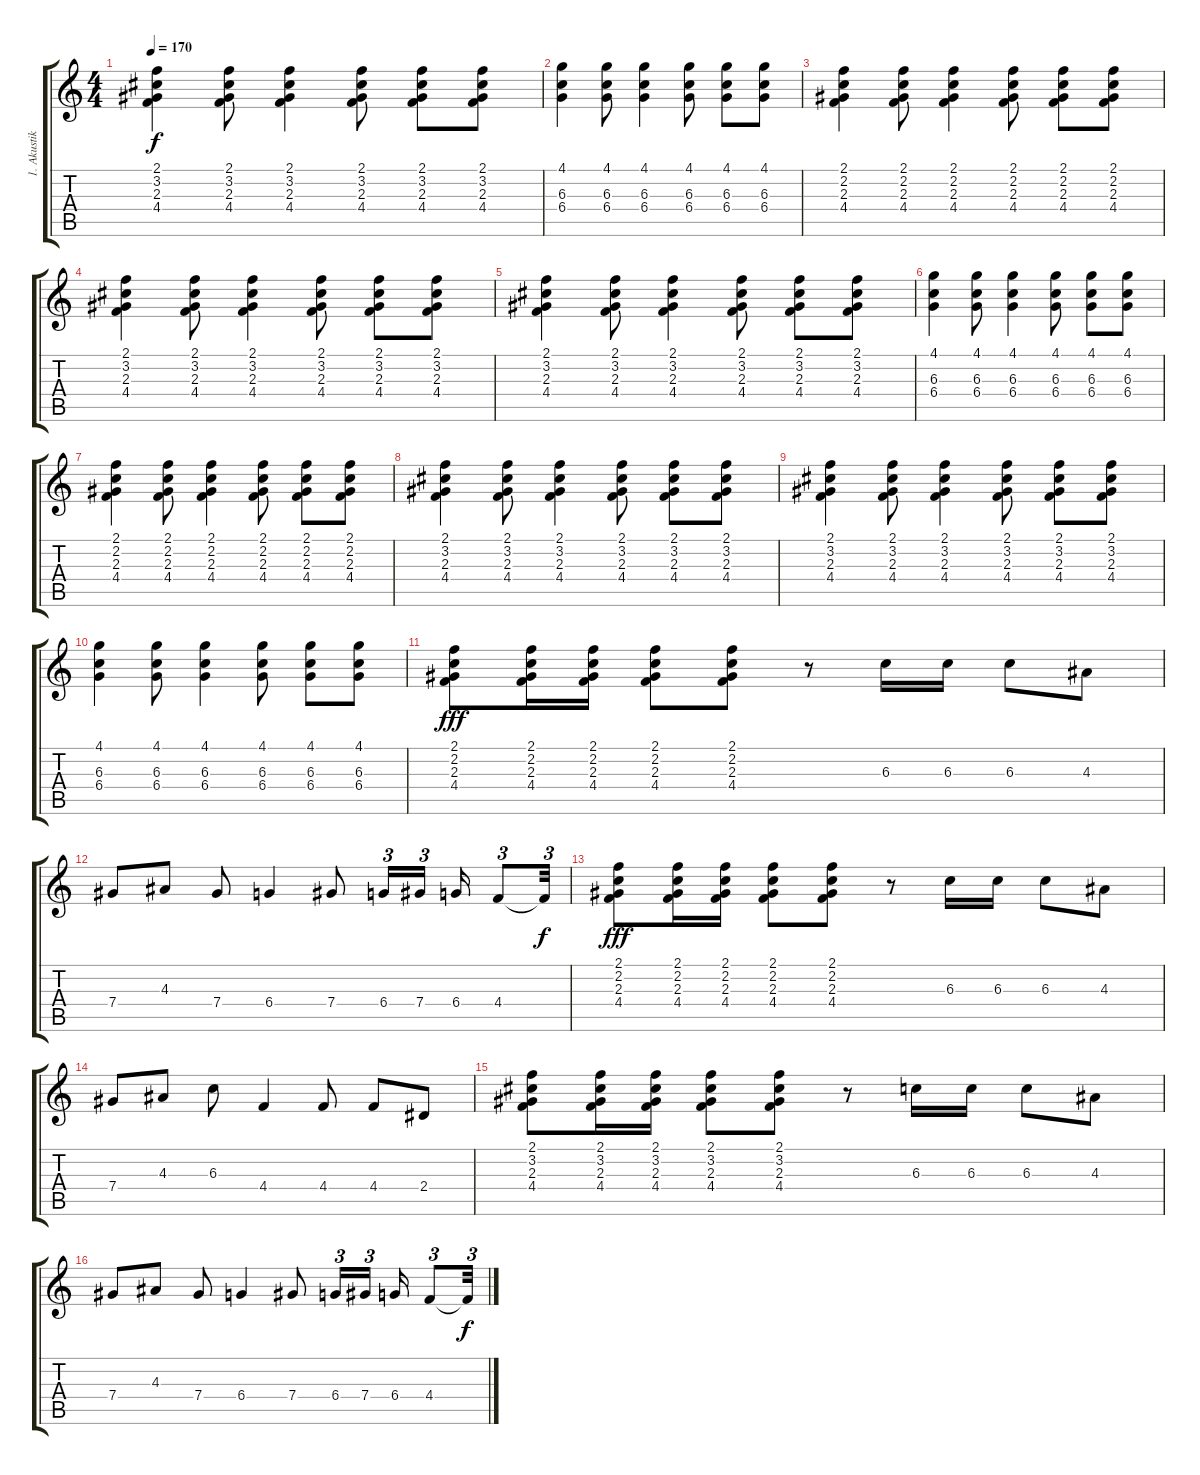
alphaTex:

\track ("1. Akustik-Gitarre" "1. Akustik") {instrument acousticguitarnylon}
\staff {score tabs}
\tuning (Eb4 Bb3 Gb3 Db3 Ab2 Eb2) {hide}
\ts (4 4)
\tempo 170
\clef g2
\ks c
(2.1 3.2 2.3 4.4).4{dy f} (2.1 3.2 2.3 4.4).8 (2.1 3.2 2.3 4.4).4 (2.1 3.2 2.3 4.4).8 (2.1 3.2 2.3 4.4).8 (2.1 3.2 2.3 4.4).8 |
(4.1 6.3 6.4).4 (4.1 6.3 6.4).8 (4.1 6.3 6.4).4 (4.1 6.3 6.4).8 (4.1 6.3 6.4).8 (4.1 6.3 6.4).8 |
(2.1 2.2 2.3 4.4).4 (2.1 2.2 2.3 4.4).8 (2.1 2.2 2.3 4.4).4 (2.1 2.2 2.3 4.4).8 (2.1 2.2 2.3 4.4).8 (2.1 2.2 2.3 4.4).8 |
(2.1 3.2 2.3 4.4).4 (2.1 3.2 2.3 4.4).8 (2.1 3.2 2.3 4.4).4 (2.1 3.2 2.3 4.4).8 (2.1 3.2 2.3 4.4).8 (2.1 3.2 2.3 4.4).8 |
(2.1 3.2 2.3 4.4).4 (2.1 3.2 2.3 4.4).8 (2.1 3.2 2.3 4.4).4 (2.1 3.2 2.3 4.4).8 (2.1 3.2 2.3 4.4).8 (2.1 3.2 2.3 4.4).8 |
(4.1 6.3 6.4).4 (4.1 6.3 6.4).8 (4.1 6.3 6.4).4 (4.1 6.3 6.4).8 (4.1 6.3 6.4).8 (4.1 6.3 6.4).8 |
(2.1 2.2 2.3 4.4).4 (2.1 2.2 2.3 4.4).8 (2.1 2.2 2.3 4.4).4 (2.1 2.2 2.3 4.4).8 (2.1 2.2 2.3 4.4).8 (2.1 2.2 2.3 4.4).8 |
(2.1 3.2 2.3 4.4).4 (2.1 3.2 2.3 4.4).8 (2.1 3.2 2.3 4.4).4 (2.1 3.2 2.3 4.4).8 (2.1 3.2 2.3 4.4).8 (2.1 3.2 2.3 4.4).8 |
(2.1 3.2 2.3 4.4).4 (2.1 3.2 2.3 4.4).8 (2.1 3.2 2.3 4.4).4 (2.1 3.2 2.3 4.4).8 (2.1 3.2 2.3 4.4).8 (2.1 3.2 2.3 4.4).8 |
(4.1 6.3 6.4).4 (4.1 6.3 6.4).8 (4.1 6.3 6.4).4 (4.1 6.3 6.4).8 (4.1 6.3 6.4).8 (4.1 6.3 6.4).8 |
(2.1 2.2 2.3 4.4).8{dy fff} (2.1 2.2 2.3 4.4).16 (2.1 2.2 2.3 4.4).16 (2.1 2.2 2.3 4.4).8 (2.1 2.2 2.3 4.4).8 r.8 6.3.16 6.3.16 6.3.8 4.3.8 |
7.4.8 4.3.8 7.4.8 6.4.4 7.4.8 6.4.16{tu (3 2)} 7.4.16{tu (3 2) beam splitsecondary} 6.4.16 4.4.8{tu (3 2)} 4.4{t}.32{tu (3 2) dy f} |
(2.1 2.2 2.3 4.4).8{dy fff} (2.1 2.2 2.3 4.4).16 (2.1 2.2 2.3 4.4).16 (2.1 2.2 2.3 4.4).8 (2.1 2.2 2.3 4.4).8 r.8 6.3.16 6.3.16 6.3.8 4.3.8 |
7.4.8 4.3.8 6.3.8 4.4.4 4.4.8 4.4.8 2.4.8 |
(2.1 3.2 2.3 4.4).8 (2.1 3.2 2.3 4.4).16 (2.1 3.2 2.3 4.4).16 (2.1 3.2 2.3 4.4).8 (2.1 3.2 2.3 4.4).8 r.8 6.3.16 6.3.16 6.3.8 4.3.8 |
7.4.8 4.3.8 7.4.8 6.4.4 7.4.8 6.4.16{tu (3 2)} 7.4.16{tu (3 2) beam splitsecondary} 6.4.16 4.4.8{tu (3 2)} 4.4{t}.32{tu (3 2) dy f}
